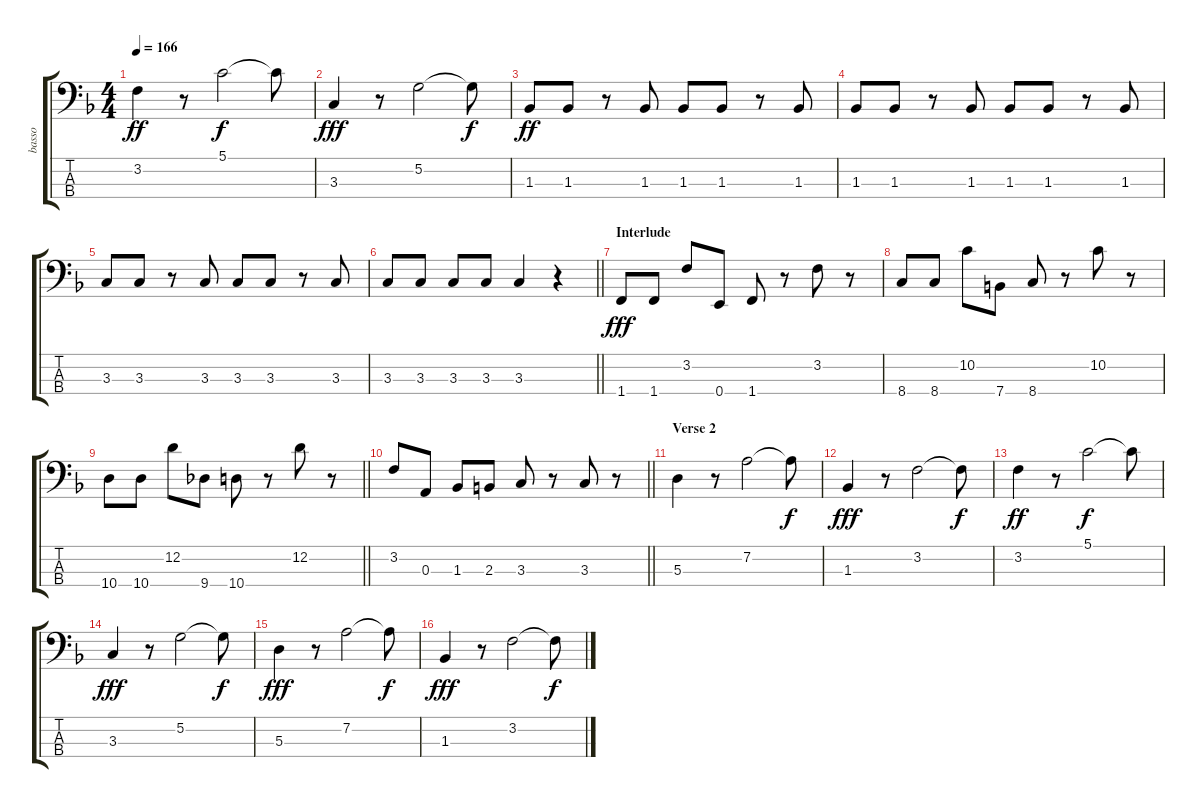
\track ("basso" "basso") {instrument electricbassfinger}
\staff {score tabs}
\tuning (G2 D2 A1 E1) {hide}
\ts (4 4)
\tempo 166
\clef f4
\ks f
3.2.4{dy ff} r.8 5.1.2{dy f} 5.1{t}.8 |
3.3.4{dy fff} r.8 5.2.2 5.2{t}.8{dy f} |
1.3.8{dy ff} 1.3.8 r.8 1.3.8 1.3.8 1.3.8 r.8 1.3.8 |
1.3.8 1.3.8 r.8 1.3.8 1.3.8 1.3.8 r.8 1.3.8 |
3.3.8 3.3.8 r.8 3.3.8 3.3.8 3.3.8 r.8 3.3.8 |
\barLineRight lightlight
3.3.8 3.3.8 3.3.8 3.3.8 3.3.4 r.4 |
\section ("" "Interlude")
1.4.8{dy fff} 1.4.8 3.2.8 0.4.8 1.4.8 r.8 3.2.8 r.8 |
8.4.8 8.4.8 10.2.8 7.4.8 8.4.8 r.8 10.2.8 r.8 |
\barLineRight lightlight
10.4.8 10.4.8 12.2.8 9.4.8 10.4.8 r.8 12.2.8 r.8 |
\section ("" "")
\barLineRight lightlight
3.2.8 0.3.8 1.3.8 2.3.8 3.3.8 r.8 3.3.8 r.8 |
\section ("" "Verse 2")
5.3.4 r.8 7.2.2 7.2{t}.8{dy f} |
1.3.4{dy fff} r.8 3.2.2 3.2{t}.8{dy f} |
3.2.4{dy ff} r.8 5.1.2{dy f} 5.1{t}.8 |
3.3.4{dy fff} r.8 5.2.2 5.2{t}.8{dy f} |
5.3.4{dy fff} r.8 7.2.2 7.2{t}.8{dy f} |
1.3.4{dy fff} r.8 3.2.2 3.2{t}.8{dy f}
